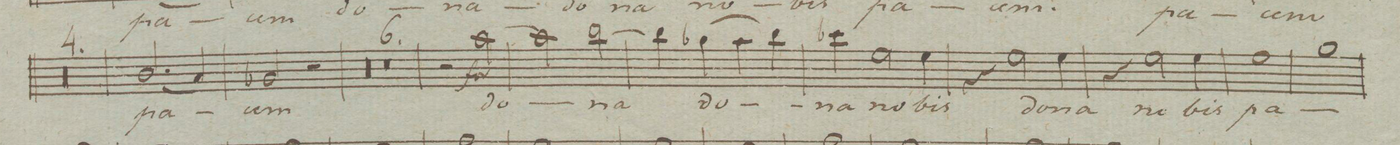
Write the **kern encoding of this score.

**kern	**text	**dynam
*I"Soprano Solo	*	*
*clefC1	*	*
*k[bnfngn]	*	*
*met(c|)	*	*
*M2/2	*	*
00r	.	.
=198	=198	=198
=199	=199	=199
=200	=200	=200
=201	=201	=201
(2.g/	pa-	.
4f/)	.	.
=202	=202	=202
2e-X/	-cem	.
2r	.	.
=203	=203	=203
00r	.	.
=204	=204	=204
=205	=205	=205
=206	=206	=206
=207	=207	=207
0r	.	.
=208	=208	=208
=209	=209	=209
2r	.	.
[2ff\	do-	f
=210	=210	=210
2ff\]	.	.
[2gg\	-na	.
=211	=211	=211
4gg\]	.	.
(4ee-X\	no-	.
4ff\	.	.
4gg\)	.	.
=212	=212	=212
4aa-X\	-bis	.
2cc\	do-	.
4cc\	-na	.
=213	=213	=213
4r	.	.
2cc\	do-	.
4cc\	-na	.
=214	=214	=214
4r	.	.
2cc\	no-	.
4cc\	-bis	.
=215	=215	=215
1cc\	pa-	.
=216	=216	=216
1ee\	.	.
=217	=217	=217
*-	*-	*-
